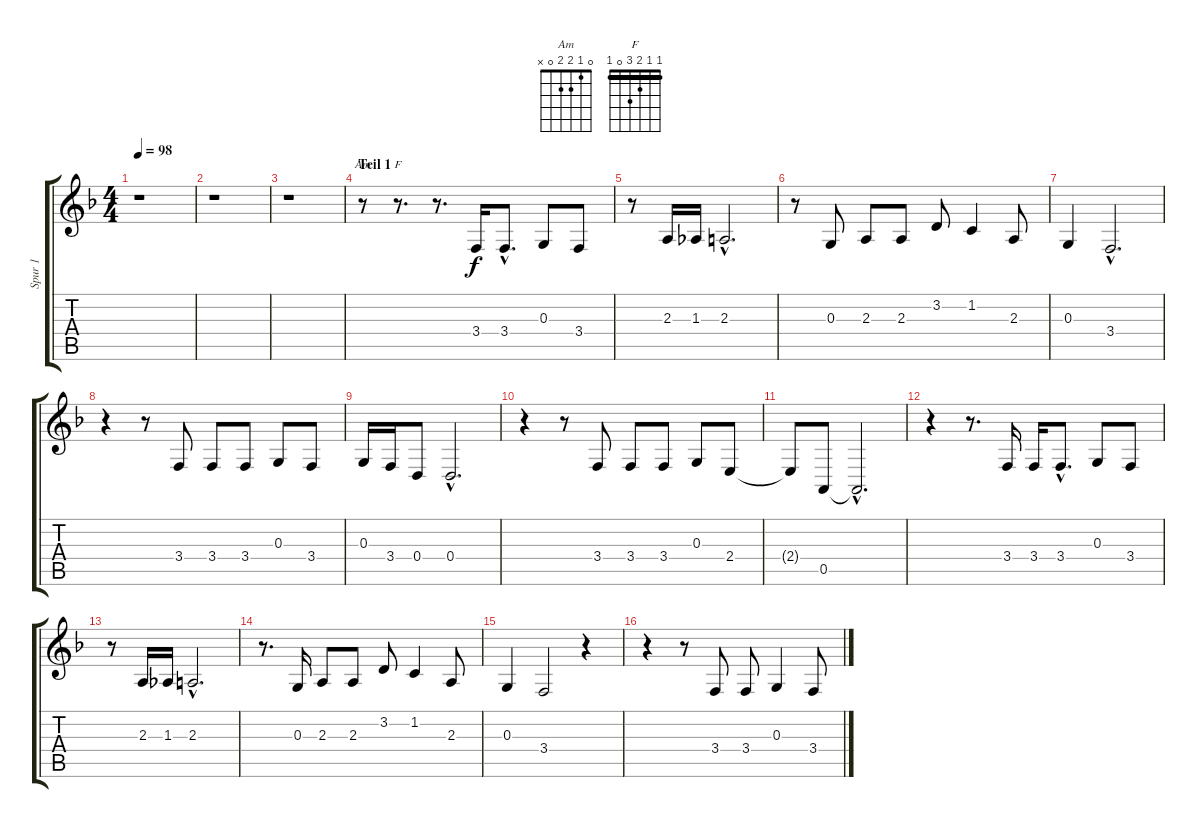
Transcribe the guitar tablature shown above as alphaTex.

\track ("Spur 1" "Spur 1") {instrument lead2sawtooth}
\staff {score tabs}
\tuning (E4 B3 G3 D3 A2 E2) {hide}
\chord ("Am" 0 1 2 2 0 x)
\chord ("F" 1 1 2 3 0 1) {barre 1}
\ts (4 4)
\tempo 98
\clef g2
\ks dminor
r.1{dy f instrument lead2sawtooth} |
r.1 |
r.1 |
\section ("" "Teil 1")
r.8{ch "Am"} r.8{d ch "F"} r.8{d} 3.4.16 3.4{hac}.8{d} 0.3.8 3.4.8 |
r.8 2.3.16 1.3.16 2.3{hac}.2{d} |
r.8 0.3.8 2.3.8 2.3.8 3.2.8 1.2.4 2.3.8 |
0.3.4 3.4{hac}.2{d} |
r.4 r.8 3.4.8 3.4.8 3.4.8 0.3.8 3.4.8 |
0.3.16 3.4.16 0.4.8 0.4{hac}.2{d} |
r.4 r.8 3.4.8 3.4.8 3.4.8 0.3.8 2.4.8 |
2.4{t}.8 0.5.8 0.5{hac t}.2{d} |
r.4 r.8{d} 3.4.16 3.4.16 3.4{hac}.8{d} 0.3.8 3.4.8 |
r.8 2.3.16 1.3.16 2.3{hac}.2{d} |
r.8{d} 0.3.16 2.3.8 2.3.8 3.2.8 1.2.4 2.3.8 |
0.3.4 3.4.2 r.4 |
r.4 r.8 3.4.8 3.4.8 0.3.4 3.4.8
